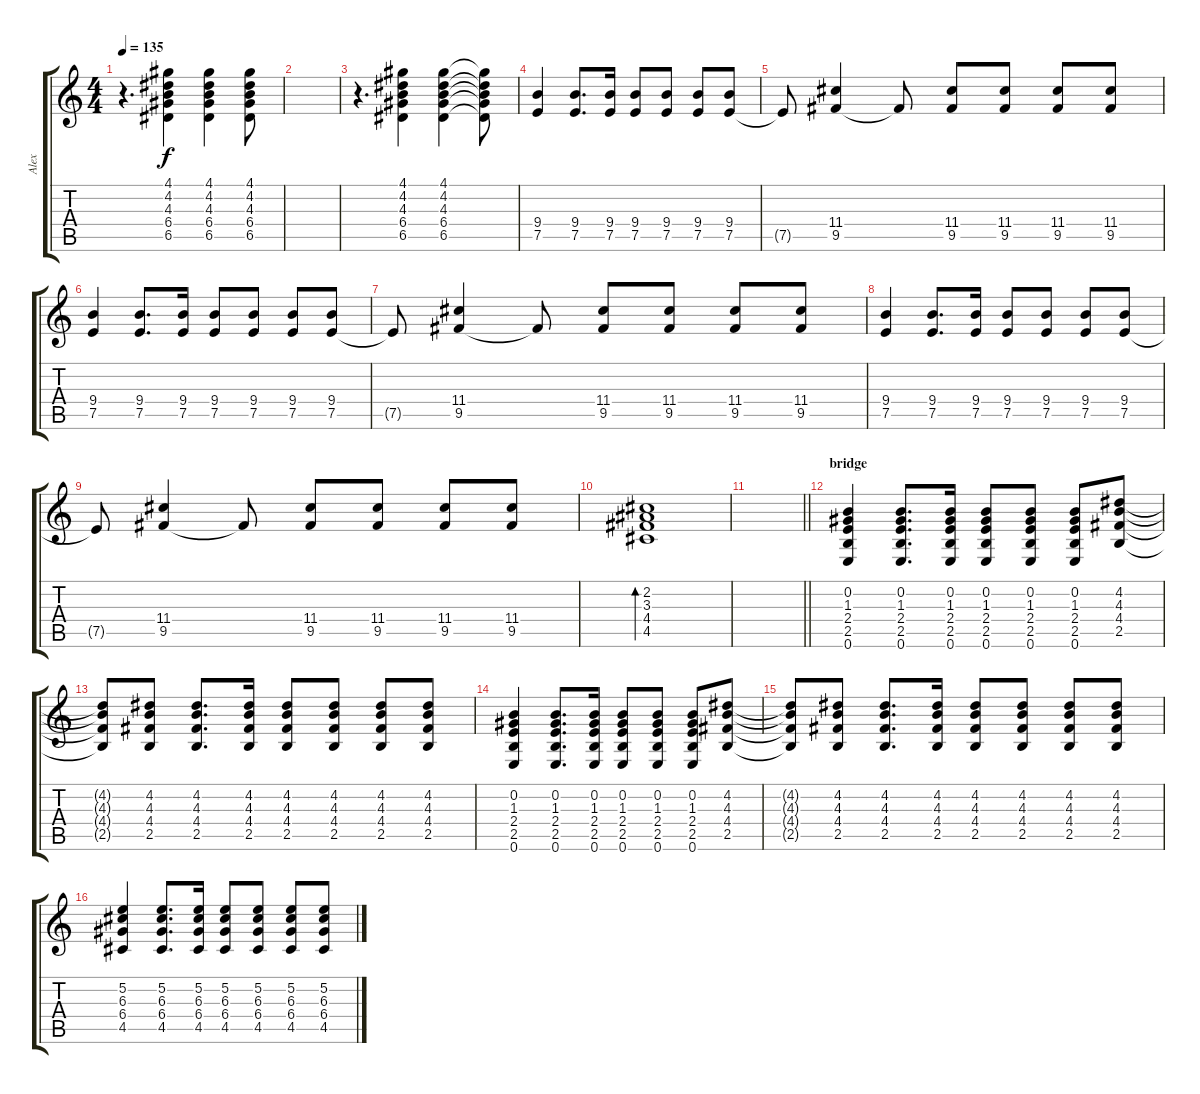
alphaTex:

\track ("Alex" "Alex") {instrument electricguitarclean}
\staff {score tabs}
\tuning (E4 B3 G3 D3 A2 E2) {hide}
\ts (4 4)
\tempo 135
\clef g2
\ks c
r.4{d dy f} (4.1 4.2 4.3 6.4 6.5).4 (4.1 4.2 4.3 6.4 6.5).4 (4.1 4.2 4.3 6.4 6.5).8 |
|
r.4{d} (4.1 4.2 4.3 6.4 6.5).4 (4.1 4.2 4.3 6.4 6.5).4 (4.1{t} 4.2{t} 4.3{t} 6.4{t} 6.5{t}).8 |
(9.4 7.5).4 (9.4 7.5).8{d} (9.4 7.5).16 (9.4 7.5).8 (9.4 7.5).8 (9.4 7.5).8 (9.4 7.5).8 |
7.5{t}.8 (11.4 9.5).4 9.5{t}.8 (11.4 9.5).8 (11.4 9.5).8 (11.4 9.5).8 (11.4 9.5).8 |
(9.4 7.5).4 (9.4 7.5).8{d} (9.4 7.5).16 (9.4 7.5).8 (9.4 7.5).8 (9.4 7.5).8 (9.4 7.5).8 |
7.5{t}.8 (11.4 9.5).4 9.5{t}.8 (11.4 9.5).8 (11.4 9.5).8 (11.4 9.5).8 (11.4 9.5).8 |
(9.4 7.5).4 (9.4 7.5).8{d} (9.4 7.5).16 (9.4 7.5).8 (9.4 7.5).8 (9.4 7.5).8 (9.4 7.5).8 |
7.5{t}.8 (11.4 9.5).4 9.5{t}.8 (11.4 9.5).8 (11.4 9.5).8 (11.4 9.5).8 (11.4 9.5).8 |
(2.2 3.3 4.4 4.5).1{bd 240} |
\barLineRight lightlight
|
\section ("" "bridge")
(0.2 1.3 2.4 2.5 0.6).4 (0.2 1.3 2.4 2.5 0.6).8{d} (0.2 1.3 2.4 2.5 0.6).16 (0.2 1.3 2.4 2.5 0.6).8 (0.2 1.3 2.4 2.5 0.6).8 (0.2 1.3 2.4 2.5 0.6).8 (4.2 4.3 4.4 2.5).8 |
(4.2{t} 4.3{t} 4.4{t} 2.5{t}).8 (4.2 4.3 4.4 2.5).8 (4.2 4.3 4.4 2.5).8{d} (4.2 4.3 4.4 2.5).16 (4.2 4.3 4.4 2.5).8 (4.2 4.3 4.4 2.5).8 (4.2 4.3 4.4 2.5).8 (4.2 4.3 4.4 2.5).8 |
(0.2 1.3 2.4 2.5 0.6).4 (0.2 1.3 2.4 2.5 0.6).8{d} (0.2 1.3 2.4 2.5 0.6).16 (0.2 1.3 2.4 2.5 0.6).8 (0.2 1.3 2.4 2.5 0.6).8 (0.2 1.3 2.4 2.5 0.6).8 (4.2 4.3 4.4 2.5).8 |
(4.2{t} 4.3{t} 4.4{t} 2.5{t}).8 (4.2 4.3 4.4 2.5).8 (4.2 4.3 4.4 2.5).8{d} (4.2 4.3 4.4 2.5).16 (4.2 4.3 4.4 2.5).8 (4.2 4.3 4.4 2.5).8 (4.2 4.3 4.4 2.5).8 (4.2 4.3 4.4 2.5).8 |
(5.2 6.3 6.4 4.5).4 (5.2 6.3 6.4 4.5).8{d} (5.2 6.3 6.4 4.5).16 (5.2 6.3 6.4 4.5).8 (5.2 6.3 6.4 4.5).8 (5.2 6.3 6.4 4.5).8 (5.2 6.3 6.4 4.5).8
